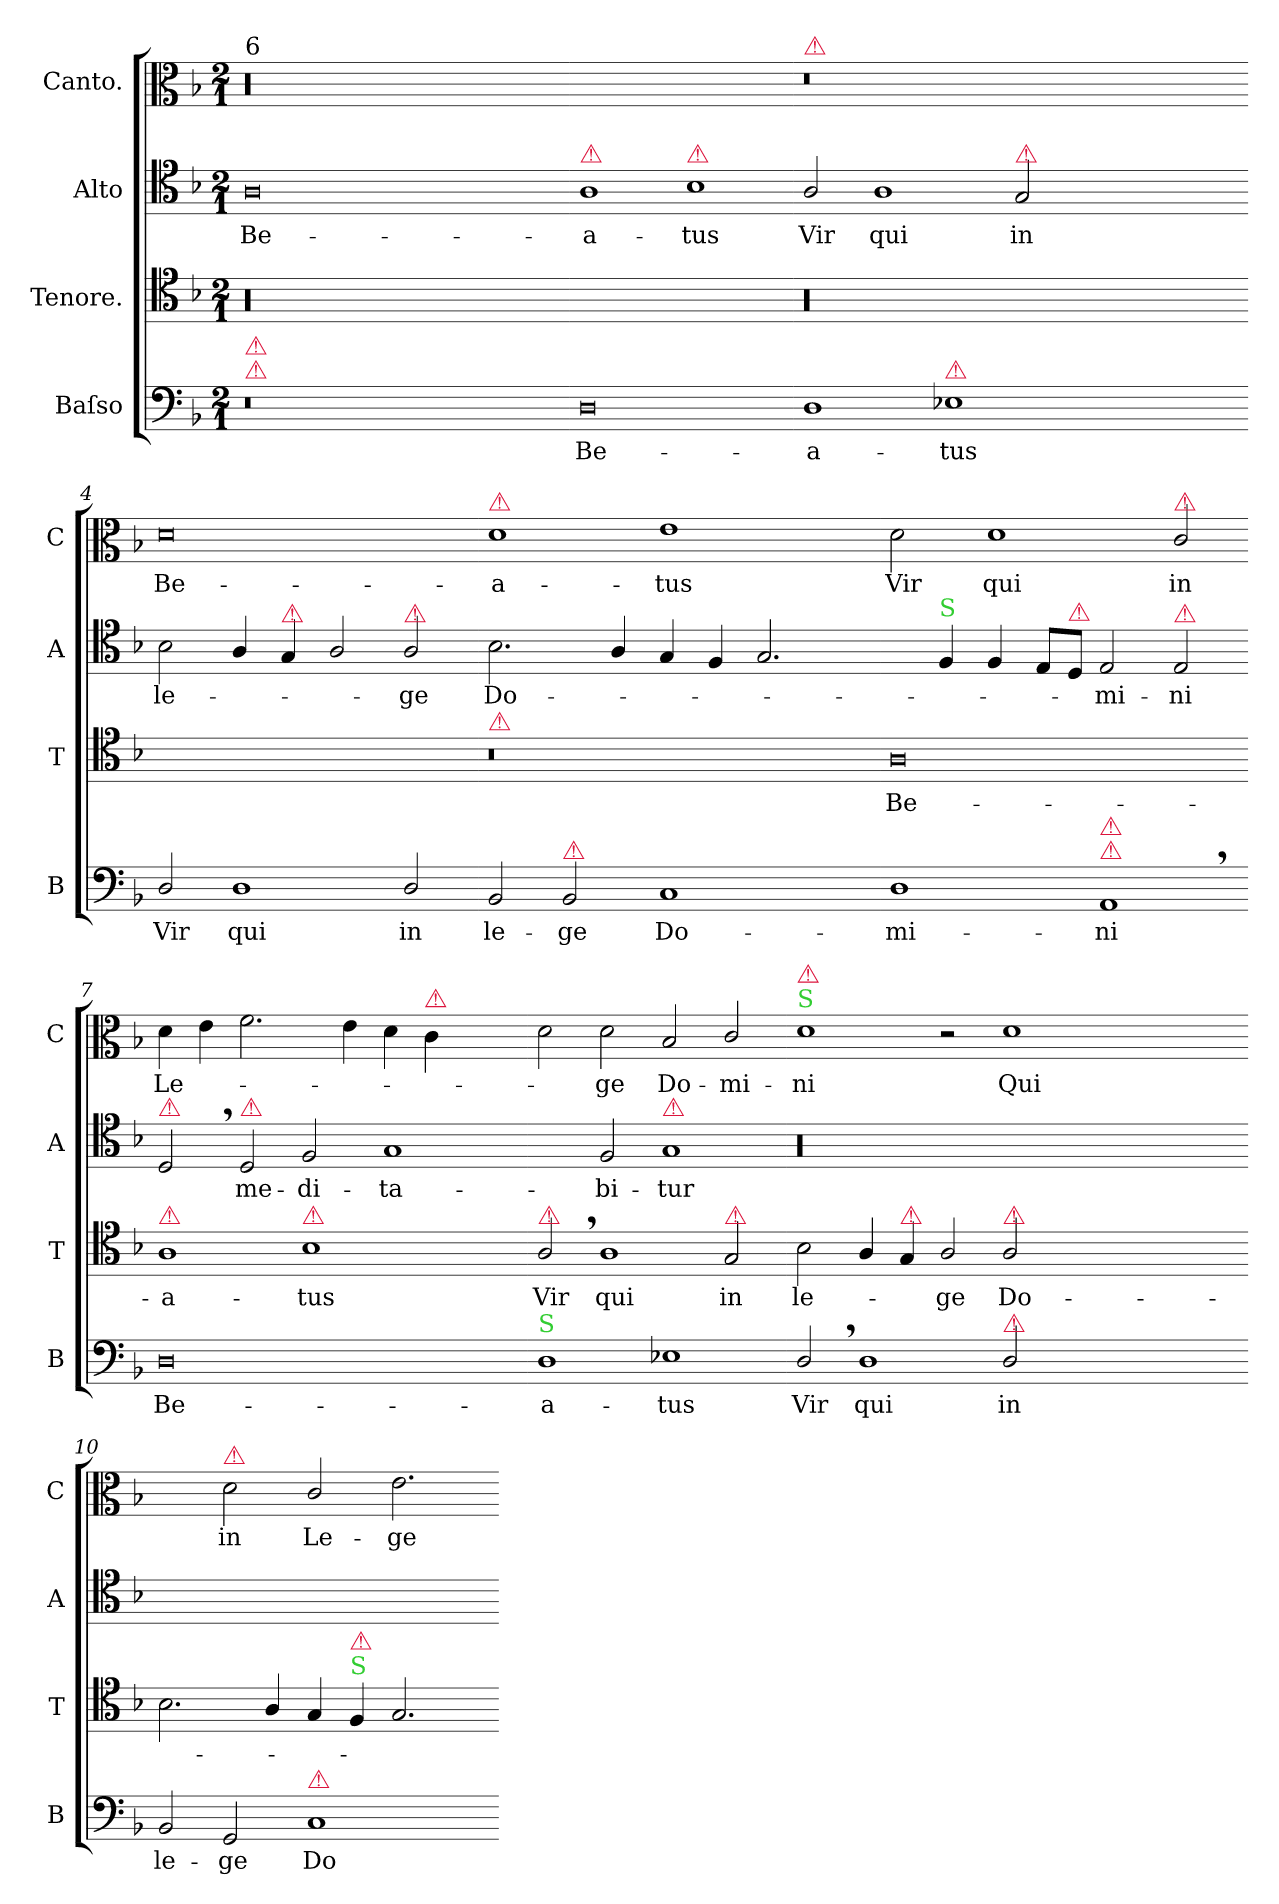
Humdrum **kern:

**kern	**text	**kern	**text	**kern	**text	**kern	**text
*part4	*part4	*part3	*part3	*part2	*part2	*part1	*part1
*staff4	*staff4	*staff3	*staff3	*staff2	*staff2	*staff1	*staff1
*I"Baſso	*	*I"Tenore.	*	*I"Alto	*	*I"Canto.	*
*I'B	*	*I'T	*	*I'A	*	*I'C	*
*clefF4	*	*clefC4	*	*clefC4	*	*clefC3	*
*k[b-]	*	*k[b-]	*	*k[b-]	*	*k[b-]	*
*M2/1	*	*M2/1	*	*M2/1	*	*M2/1	*
=1	=1	=1	=1	=1	=1	=1	=1
!	!	!	!	!	!	!LO:TX:a:t=6	!
!LO:TX:a:color=crimson:t=⚠	!	!	!	!	!	!	!
!LO:TX:a:color=crimson:t=⚠	!	!	!	!	!	!	!
0r	.	00r	.	0A	Be-	00r	.
0ryy	.	.	.	0ryy	.	.	.
=2-	=2-	=2-	=2-	=2-	=2-	=2-	=2-
!	!	!	!	!LO:TX:a:color=crimson:t=⚠	!	!	!
0D	Be-	0ryy	.	1A	-a-	0ryy	.
!	!	!	!	!LO:TX:a:color=crimson:t=⚠	!	!	!
.	.	.	.	1B-	-tus	.	.
=3-	=3-	=3-	=3-	=3-	=3-	=3-	=3-
!	!	!	!	!	!	!LO:TX:a:color=crimson:t=⚠	!
1D	-a-	00r	.	2A/	Vir	0r	.
.	.	.	.	1A	qui	.	.
!LO:TX:a:color=crimson:t=⚠	!	!	!	!	!	!	!
1E-X	-tus	.	.	.	.	.	.
!	!	!	!	!LO:TX:a:color=crimson:t=⚠	!	!	!
.	.	.	.	2G/	in	.	.
0ryy	.	.	.	0ryy	.	0ryy	.
=4-	=4-	=4-	=4-	=4-	=4-	=4-	=4-
2D/	Vir	0ryy	.	2B-\	le-	0d	Be-
1D	qui	.	.	4A/	.	.	.
!	!	!	!	!LO:TX:a:color=crimson:t=⚠	!	!	!
.	.	.	.	4G/	.	.	.
.	.	.	.	2A/	.	.	.
!	!	!	!	!LO:TX:a:color=crimson:t=⚠	!	!	!
2D/	in	.	.	2A/	-ge	.	.
=5-	=5-	=5-	=5-	=5-	=5-	=5-	=5-
!	!	!	!	!	!	!LO:TX:a:color=crimson:t=⚠	!
!	!	!LO:TX:a:color=crimson:t=⚠	!	!	!	!	!
2BB-/	le-	0r	.	2.B-\	Do-	1d	-a-
!LO:TX:a:color=crimson:t=⚠	!	!	!	!	!	!	!
2BB-/	-ge	.	.	.	.	.	.
.	.	.	.	4A/	.	.	.
1C	Do-	.	.	4G/	.	1e	-tus
.	.	.	.	4F/	.	.	.
.	.	.	.	2.G/	.	.	.
4ryy	.	4ryy	.	.	.	4ryy	.
=6-	=6-	=6-	=6-	=6-	=6-	=6-	=6-
1D	-mi-	0A	Be-	4ryy	.	2d\	Vir
!	!	!	!	!LO:TX:a:color=limegreen:t=S	!	!	!
.	.	.	.	4F/	.	.	.
.	.	.	.	4F/	.	1d	qui
.	.	.	.	8E/L	.	.	.
!	!	!	!	!LO:TX:a:color=crimson:t=⚠	!	!	!
.	.	.	.	8D/J	.	.	.
!LO:TX:a:color=crimson:t=⚠	!	!	!	!	!	!	!
!LO:TX:a:color=crimson:t=⚠	!	!	!	!	!	!	!
1AA,<	-ni	.	.	2E/	-mi-	.	.
!	!	!	!	!	!	!LO:TX:a:color=crimson:t=⚠	!
!	!	!	!	!LO:TX:a:color=crimson:t=⚠	!	!	!
.	.	.	.	2E/	-ni	2c/	in
=7-	=7-	=7-	=7-	=7-	=7-	=7-	=7-
!	!	!	!	!LO:TX:a:color=crimson:t=⚠	!	!	!
!	!	!LO:TX:a:color=crimson:t=⚠	!	!	!	!	!
!	!LO:LY:i	!	!	!	!	!	!
0D	Be-	1A	-a-	2D,</	.	4d\	Le-
.	.	.	.	.	.	4e\	.
!	!	!	!	!LO:TX:a:color=crimson:t=⚠	!	!	!
.	.	.	.	2D/	me-	2.f\	.
!	!	!LO:TX:a:color=crimson:t=⚠	!	!	!	!	!
.	.	1B-	-tus	2F/	-di-	.	.
.	.	.	.	.	.	4e\	.
.	.	.	.	1G/	-ta-	4d\	.
!	!	!	!	!	!	!LO:TX:a:color=crimson:t=⚠	!
.	.	.	.	.	.	4c\	.
2ryy	.	2ryy	.	.	.	2ryy	.
=8-	=8-	=8-	=8-	=8-	=8-	=8-	=8-
!	!	!LO:TX:a:color=crimson:t=⚠	!	!	!	!	!
!LO:TX:a:color=limegreen:t=S	!	!	!	!	!	!	!
!	!LO:LY:i	!	!	!	!	!	!
1D	-a-	2A,</	Vir	2ryy	.	2d\	.
.	.	1A	qui	2F/	-bi-	2d\	-ge
!	!	!	!	!LO:TX:a:color=crimson:t=⚠	!	!	!
!	!LO:LY:i	!	!	!	!	!	!
1E-X	-tus	.	.	1G	-tur	2B-/	Do-
!	!	!LO:TX:a:color=crimson:t=⚠	!	!	!	!	!
.	.	2G/	in	.	.	2c/	-mi-
=9-	=9-	=9-	=9-	=9-	=9-	=9-	=9-
!	!	!	!	!	!	!LO:TX:a:color=limegreen:t=S	!
!	!	!	!	!	!	!LO:TX:a:color=crimson:t=⚠	!
!	!LO:LY:i	!	!	!	!	!	!
2D,</	Vir	2B-\	le-	00r	.	1d	-ni
!	!LO:LY:i	!	!	!	!	!	!
1D	qui	4A/	.	.	.	.	.
!	!	!LO:TX:a:color=crimson:t=⚠	!	!	!	!	!
.	.	4G/	.	.	.	.	.
.	.	2A/	-ge	.	.	2r	.
!	!	!LO:TX:a:color=crimson:t=⚠	!	!	!	!	!
!LO:TX:a:color=crimson:t=⚠	!	!	!	!	!	!	!
!	!LO:LY:i	!	!	!	!	!	!
2D/	in	2A/	Do-	.	.	1d\	Qui
0ryy	.	0ryy	.	.	.	.	.
.	.	.	.	.	.	1.ryy	.
=10-	=10-	=10-	=10-	=10-	=10-	=10-	=10-
!	!LO:LY:i	!	!	!	!	!	!
2BB-/	le-	2.B-\	.	0ryy	.	2ryy	.
!	!	!	!	!	!	!LO:TX:a:color=crimson:t=⚠	!
!	!LO:LY:i	!	!	!	!	!	!
2GG/	-ge	.	.	.	.	2d\	in
.	.	4A/	.	.	.	.	.
!LO:TX:a:color=crimson:t=⚠	!	!	!	!	!	!	!
!	!LO:LY:i	!	!	!	!	!	!
1C	Do-	4G/	.	.	.	2c/	Le-
!	!	!LO:TX:a:color=limegreen:t=S	!	!	!	!	!
!	!	!LO:TX:a:color=crimson:t=⚠	!	!	!	!	!
.	.	4F/	.	.	.	.	.
.	.	2.G/	.	.	.	2.e\	-ge
4ryy	.	.	.	4ryy	.	.	.
=-	=-	=-	=-	=-	=-	=-	=-
*-	*-	*-	*-	*-	*-	*-	*-
